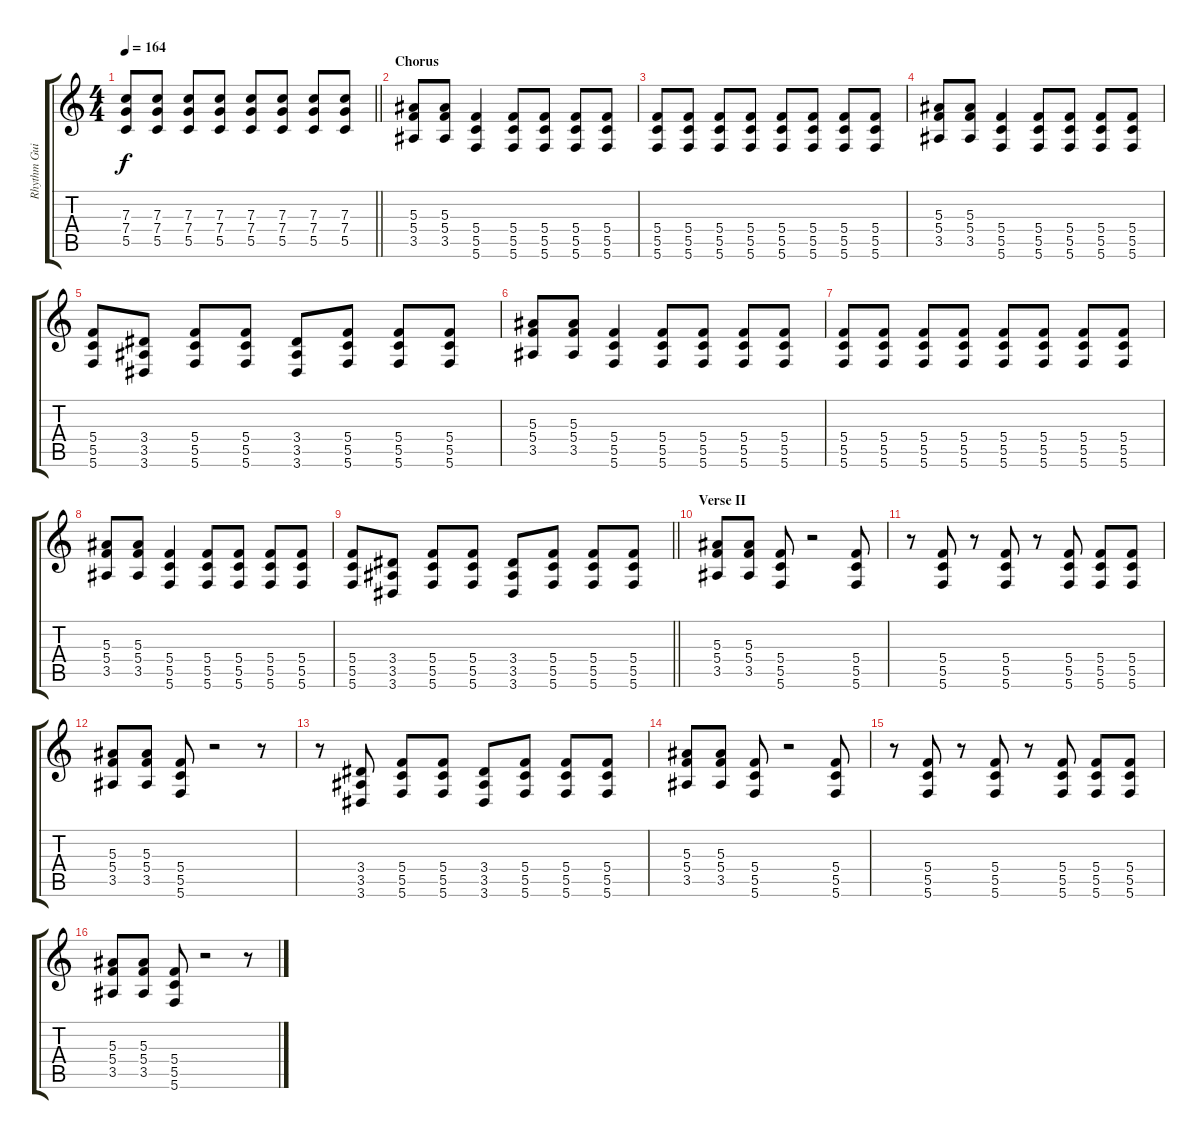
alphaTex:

\track ("Rhythm Guitar Left" "Rhythm Gui") {instrument distortionguitar}
\staff {score tabs}
\tuning (D4 A3 F3 C3 G2 C2) {hide}
\ts (4 4)
\tempo 164
\clef g2
\barLineRight lightlight
\ks c
(7.3 7.4 5.5).8{dy f} (7.3 7.4 5.5).8 (7.3 7.4 5.5).8 (7.3 7.4 5.5).8 (7.3 7.4 5.5).8 (7.3 7.4 5.5).8 (7.3 7.4 5.5).8 (7.3 7.4 5.5).8 |
\section ("" "Chorus")
(5.3 5.4 3.5).8 (5.3 5.4 3.5).8 (5.4 5.5 5.6).4 (5.4 5.5 5.6).8 (5.4 5.5 5.6).8 (5.4 5.5 5.6).8 (5.4 5.5 5.6).8 |
(5.4 5.5 5.6).8 (5.4 5.5 5.6).8 (5.4 5.5 5.6).8 (5.4 5.5 5.6).8 (5.4 5.5 5.6).8 (5.4 5.5 5.6).8 (5.4 5.5 5.6).8 (5.4 5.5 5.6).8 |
(5.3 5.4 3.5).8 (5.3 5.4 3.5).8 (5.4 5.5 5.6).4 (5.4 5.5 5.6).8 (5.4 5.5 5.6).8 (5.4 5.5 5.6).8 (5.4 5.5 5.6).8 |
(5.4 5.5 5.6).8 (3.4 3.5 3.6).8 (5.4 5.5 5.6).8 (5.4 5.5 5.6).8 (3.4 3.5 3.6).8 (5.4 5.5 5.6).8 (5.4 5.5 5.6).8 (5.4 5.5 5.6).8 |
(5.3 5.4 3.5).8 (5.3 5.4 3.5).8 (5.4 5.5 5.6).4 (5.4 5.5 5.6).8 (5.4 5.5 5.6).8 (5.4 5.5 5.6).8 (5.4 5.5 5.6).8 |
(5.4 5.5 5.6).8 (5.4 5.5 5.6).8 (5.4 5.5 5.6).8 (5.4 5.5 5.6).8 (5.4 5.5 5.6).8 (5.4 5.5 5.6).8 (5.4 5.5 5.6).8 (5.4 5.5 5.6).8 |
(5.3 5.4 3.5).8 (5.3 5.4 3.5).8 (5.4 5.5 5.6).4 (5.4 5.5 5.6).8 (5.4 5.5 5.6).8 (5.4 5.5 5.6).8 (5.4 5.5 5.6).8 |
\barLineRight lightlight
(5.4 5.5 5.6).8 (3.4 3.5 3.6).8 (5.4 5.5 5.6).8 (5.4 5.5 5.6).8 (3.4 3.5 3.6).8 (5.4 5.5 5.6).8 (5.4 5.5 5.6).8 (5.4 5.5 5.6).8 |
\section ("" "Verse II")
(5.3 5.4 3.5).8 (5.3 5.4 3.5).8 (5.4 5.5 5.6).8 r.2 (5.4 5.5 5.6).8 |
r.8 (5.4 5.5 5.6).8 r.8 (5.4 5.5 5.6).8 r.8 (5.4 5.5 5.6).8 (5.4 5.5 5.6).8 (5.4 5.5 5.6).8 |
(5.3 5.4 3.5).8 (5.3 5.4 3.5).8 (5.4 5.5 5.6).8 r.2 r.8 |
r.8 (3.4 3.5 3.6).8 (5.4 5.5 5.6).8 (5.4 5.5 5.6).8 (3.4 3.5 3.6).8 (5.4 5.5 5.6).8 (5.4 5.5 5.6).8 (5.4 5.5 5.6).8 |
(5.3 5.4 3.5).8 (5.3 5.4 3.5).8 (5.4 5.5 5.6).8 r.2 (5.4 5.5 5.6).8 |
r.8 (5.4 5.5 5.6).8 r.8 (5.4 5.5 5.6).8 r.8 (5.4 5.5 5.6).8 (5.4 5.5 5.6).8 (5.4 5.5 5.6).8 |
(5.3 5.4 3.5).8 (5.3 5.4 3.5).8 (5.4 5.5 5.6).8 r.2 r.8
